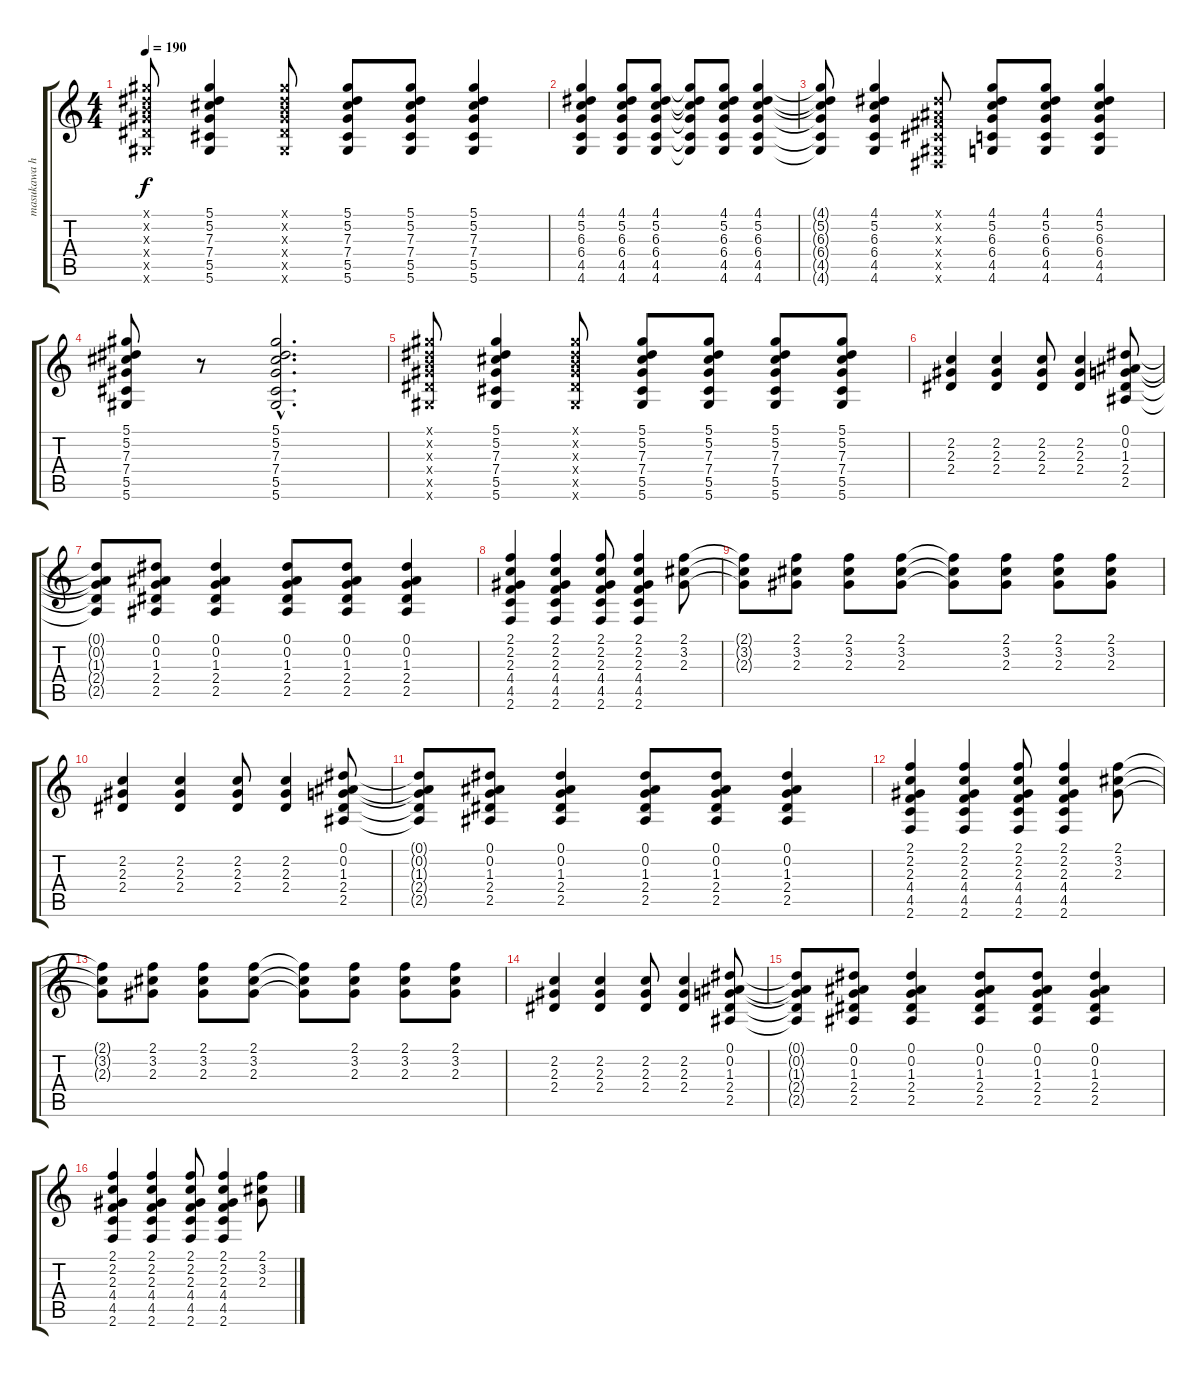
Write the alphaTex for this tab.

\track ("masukawa hiroaki" "masukawa h") {instrument distortionguitar}
\staff {score tabs}
\tuning (Eb4 Bb3 Gb3 Db3 Ab2 Eb2) {hide}
\ts (4 4)
\tempo 190
\clef g2
\ks c
(5.1{x} 5.2{x} 5.3{x} 7.4{x} 7.5{x} 5.6{x}).8{dy f} (5.1 5.2 7.3 7.4 5.5 5.6).4 (5.1{x} 5.2{x} 5.3{x} 7.4{x} 7.5{x} 5.6{x}).8 (5.1 5.2 7.3 7.4 5.5 5.6).8 (5.1 5.2 7.3 7.4 5.5 5.6).8 (5.1 5.2 7.3 7.4 5.5 5.6).4 |
(4.1 5.2 6.3 6.4 4.5 4.6).4 (4.1 5.2 6.3 6.4 4.5 4.6).8 (4.1 5.2 6.3 6.4 4.5 4.6).8 (4.1{t} 5.2{t} 6.3{t} 6.4{t} 4.5{t} 4.6{t}).8 (4.1 5.2 6.3 6.4 4.5 4.6).8 (4.1 5.2 6.3 6.4 4.5 4.6).4 |
(4.1{t} 5.2{t} 6.3{t} 6.4{t} 4.5{t} 4.6{t}).8 (4.1 5.2 6.3 6.4 4.5 4.6).4 (0.1{x} 0.2{x} 0.3{x} 0.4{x} 0.5{x} 0.6{x}).8 (4.1 5.2 6.3 6.4 4.5 4.6).8 (4.1 5.2 6.3 6.4 4.5 4.6).8 (4.1 5.2 6.3 6.4 4.5 4.6).4 |
(5.1 5.2 7.3 7.4 5.5 5.6).8 r.8 (5.1{hac} 5.2{hac} 7.3{hac} 7.4{hac} 5.5{hac} 5.6{hac}).2{d} |
(5.1{x} 5.2{x} 5.3{x} 7.4{x} 7.5{x} 5.6{x}).8 (5.1 5.2 7.3 7.4 5.5 5.6).4 (5.1{x} 5.2{x} 5.3{x} 7.4{x} 7.5{x} 5.6{x}).8 (5.1 5.2 7.3 7.4 5.5 5.6).8 (5.1 5.2 7.3 7.4 5.5 5.6).8 (5.1 5.2 7.3 7.4 5.5 5.6).8 (5.1 5.2 7.3 7.4 5.5 5.6).8 |
(2.2 2.3 2.4).4 (2.2 2.3 2.4).4 (2.2 2.3 2.4).8 (2.2 2.3 2.4).4 (0.1 0.2 1.3 2.4 2.5).8 |
(0.1{t} 0.2{t} 1.3{t} 2.4{t} 2.5{t}).8 (0.1 0.2 1.3 2.4 2.5).8 (0.1 0.2 1.3 2.4 2.5).4 (0.1 0.2 1.3 2.4 2.5).8 (0.1 0.2 1.3 2.4 2.5).8 (0.1 0.2 1.3 2.4 2.5).4 |
(2.1 2.2 2.3 4.4 4.5 2.6).4 (2.1 2.2 2.3 4.4 4.5 2.6).4 (2.1 2.2 2.3 4.4 4.5 2.6).8 (2.1 2.2 2.3 4.4 4.5 2.6).4 (2.1 3.2 2.3).8 |
(2.1{t} 3.2{t} 2.3{t}).8 (2.1 3.2 2.3).8 (2.1 3.2 2.3).8 (2.1 3.2 2.3).8 (2.1{t} 3.2{t} 2.3{t}).8 (2.1 3.2 2.3).8 (2.1 3.2 2.3).8 (2.1 3.2 2.3).8 |
(2.2 2.3 2.4).4 (2.2 2.3 2.4).4 (2.2 2.3 2.4).8 (2.2 2.3 2.4).4 (0.1 0.2 1.3 2.4 2.5).8 |
(0.1{t} 0.2{t} 1.3{t} 2.4{t} 2.5{t}).8 (0.1 0.2 1.3 2.4 2.5).8 (0.1 0.2 1.3 2.4 2.5).4 (0.1 0.2 1.3 2.4 2.5).8 (0.1 0.2 1.3 2.4 2.5).8 (0.1 0.2 1.3 2.4 2.5).4 |
(2.1 2.2 2.3 4.4 4.5 2.6).4 (2.1 2.2 2.3 4.4 4.5 2.6).4 (2.1 2.2 2.3 4.4 4.5 2.6).8 (2.1 2.2 2.3 4.4 4.5 2.6).4 (2.1 3.2 2.3).8 |
(2.1{t} 3.2{t} 2.3{t}).8 (2.1 3.2 2.3).8 (2.1 3.2 2.3).8 (2.1 3.2 2.3).8 (2.1{t} 3.2{t} 2.3{t}).8 (2.1 3.2 2.3).8 (2.1 3.2 2.3).8 (2.1 3.2 2.3).8 |
(2.2 2.3 2.4).4 (2.2 2.3 2.4).4 (2.2 2.3 2.4).8 (2.2 2.3 2.4).4 (0.1 0.2 1.3 2.4 2.5).8 |
(0.1{t} 0.2{t} 1.3{t} 2.4{t} 2.5{t}).8 (0.1 0.2 1.3 2.4 2.5).8 (0.1 0.2 1.3 2.4 2.5).4 (0.1 0.2 1.3 2.4 2.5).8 (0.1 0.2 1.3 2.4 2.5).8 (0.1 0.2 1.3 2.4 2.5).4 |
(2.1 2.2 2.3 4.4 4.5 2.6).4 (2.1 2.2 2.3 4.4 4.5 2.6).4 (2.1 2.2 2.3 4.4 4.5 2.6).8 (2.1 2.2 2.3 4.4 4.5 2.6).4 (2.1 3.2 2.3).8
